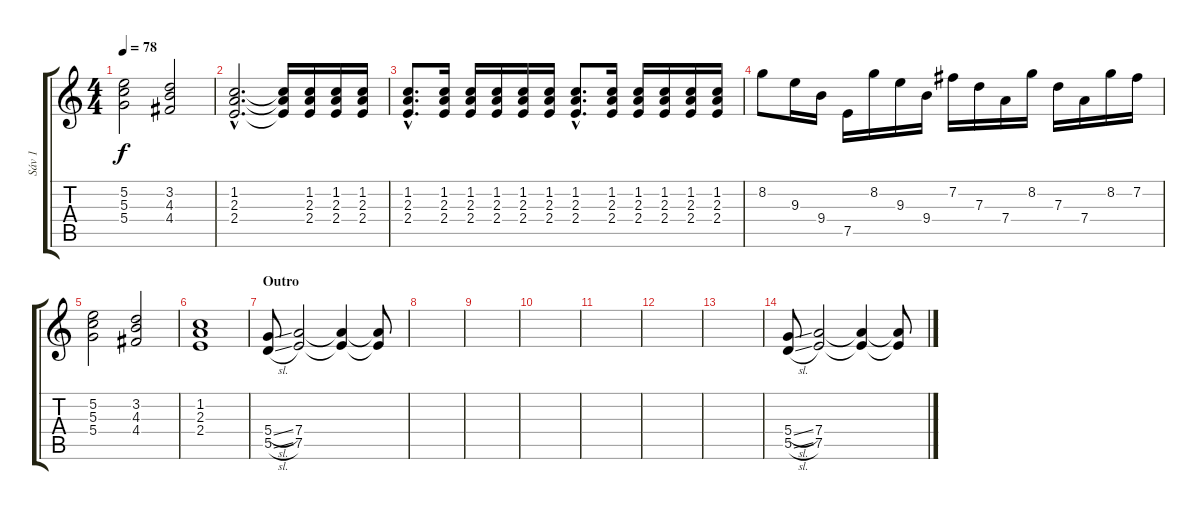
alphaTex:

\track ("Sáv 1" "Sáv 1") {instrument acousticguitarsteel}
\staff {score tabs}
\tuning (E4 B3 G3 D3 A2 E2) {hide}
\ts (4 4)
\tempo 78
\clef g2
\ks c
(5.2 5.3 5.4).2{dy f} (3.2 4.3 4.4).2{volume 6} |
(1.2{hac} 2.3{hac} 2.4{hac}).2{d} (1.2{t} 2.3{t} 2.4{t}).16 (1.2 2.3 2.4).16 (1.2 2.3 2.4).16 (1.2 2.3 2.4).16 |
(1.2{hac} 2.3{hac} 2.4{hac}).8{d} (1.2 2.3 2.4).16 (1.2 2.3 2.4).16 (1.2 2.3 2.4).16 (1.2 2.3 2.4).16 (1.2 2.3 2.4).16 (1.2{hac} 2.3{hac} 2.4{hac}).8{d} (1.2 2.3 2.4).16 (1.2 2.3 2.4).16 (1.2 2.3 2.4).16 (1.2 2.3 2.4).16 (1.2 2.3 2.4).16 |
8.2.8 9.3.16 9.4.16 7.5.16 8.2.16 9.3.16 9.4.16 7.2.16 7.3.16 7.4.16 8.2.16 7.3.16 7.4.16 8.2.16 7.2.16 |
(5.2 5.3 5.4).2 (3.2 4.3 4.4).2{volume 6} |
(1.2 2.3 2.4).1 |
\section ("" "Outro")
(5.4{sl} 5.5{sl}).8{volume 5} (7.4 7.5).2 (7.4{t} 7.5{t}).4 (7.4{t} 7.5{t}).8 |
|
|
|
|
|
|
(5.4{sl} 5.5{sl}).8{volume 5} (7.4 7.5).2 (7.4{t} 7.5{t}).4 (7.4{t} 7.5{t}).8
